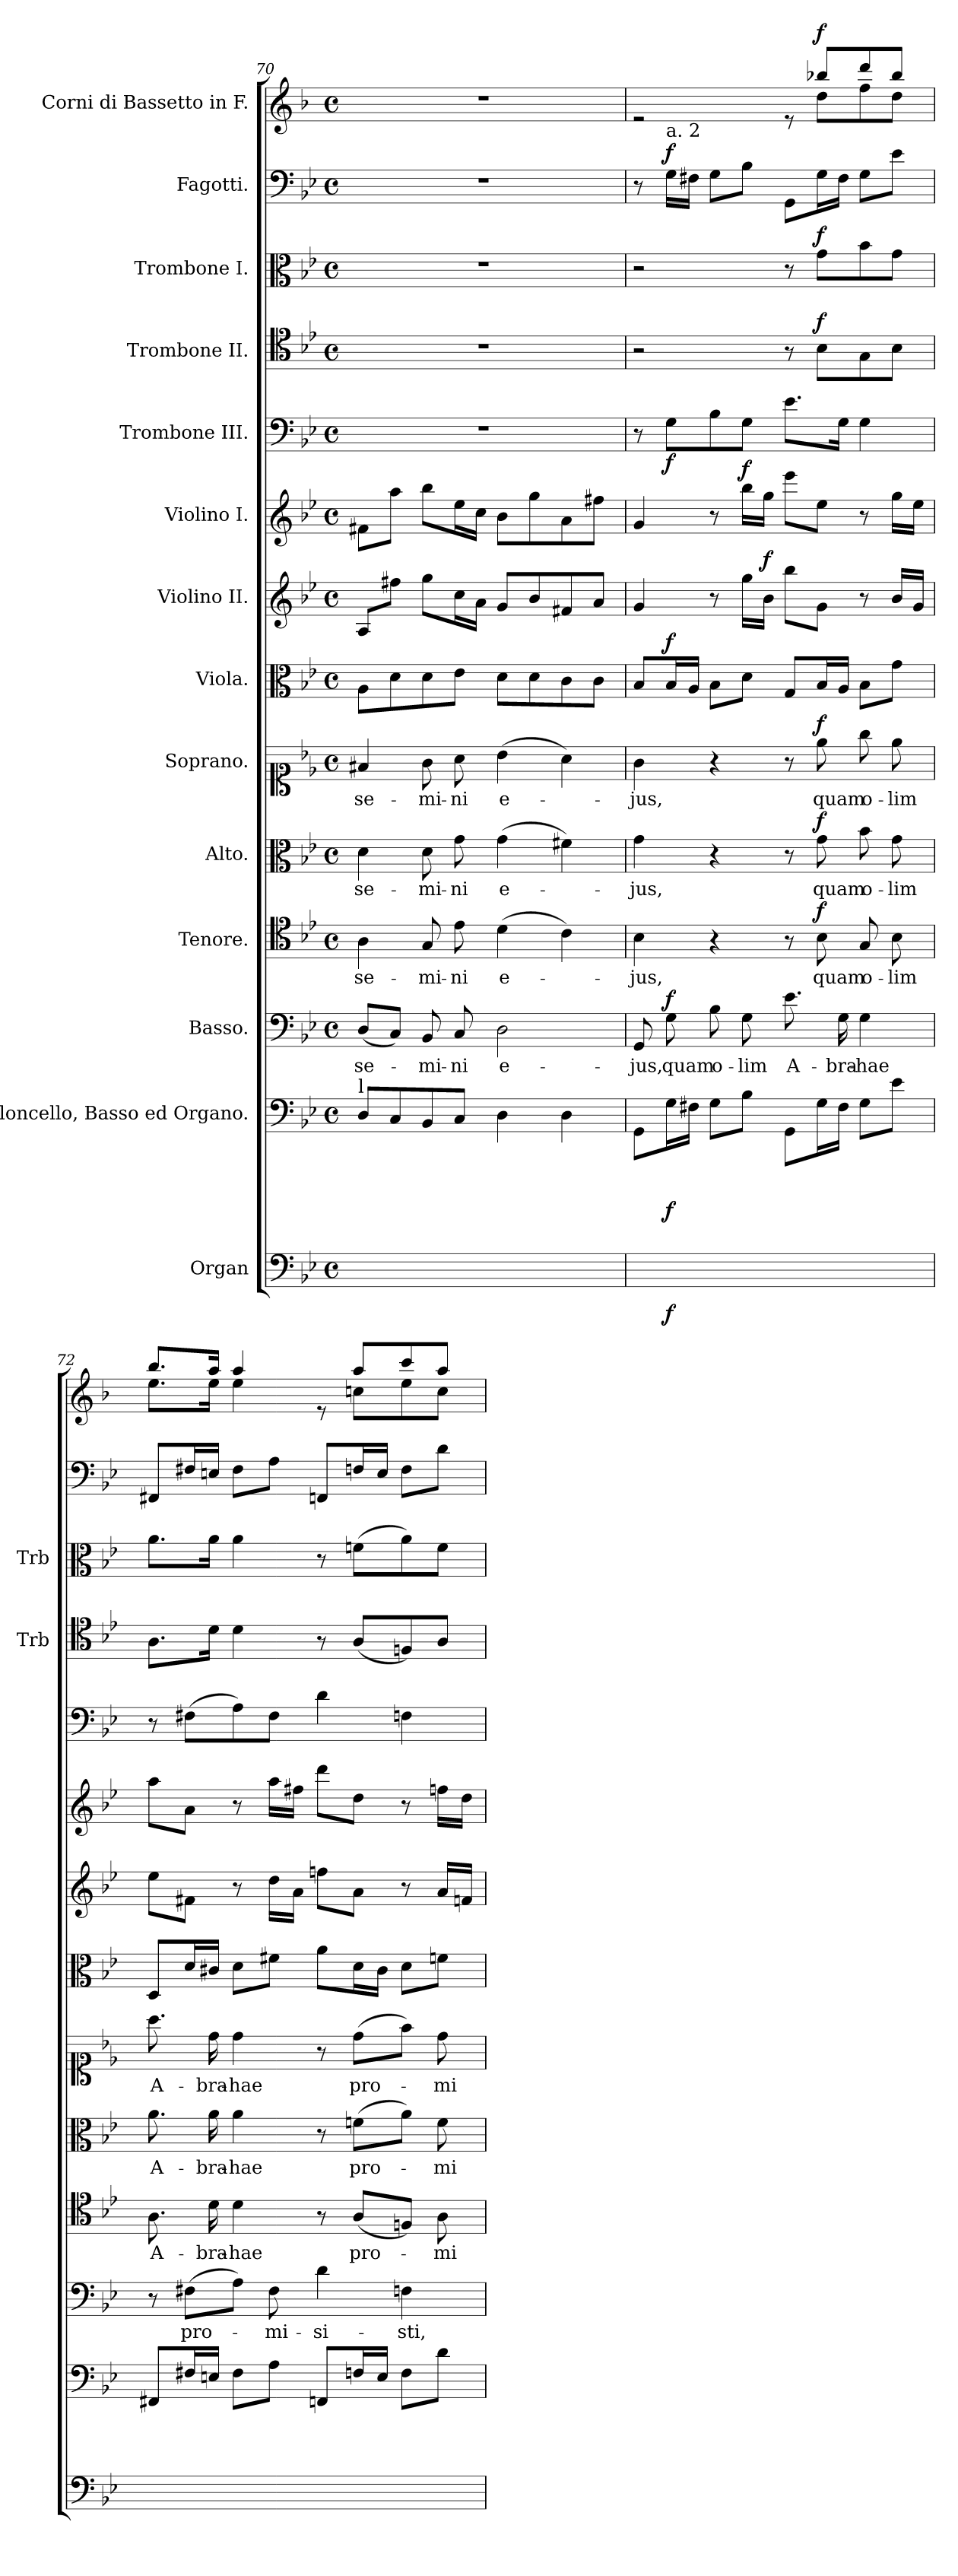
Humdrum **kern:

**kern	**dynam	**kern	**dynam	**kern	**text	**dynam	**kern	**text	**dynam	**kern	**text	**dynam	**kern	**text	**dynam	**kern	**text	**dynam	**kern	**text	**dynam	**kern	**text	**dynam	**kern	**dynam	**kern	**text	**dynam	**kern	**text	**dynam	**kern	**text	**dynam	**kern	**text	**dynam
*part14	*part14	*part13	*part13	*part12	*part12	*part12	*part11	*part11	*part11	*part10	*part10	*part10	*part9	*part9	*part9	*part8	*part8	*part8	*part7	*part7	*part7	*part6	*part6	*part6	*part5	*part5	*part4	*part4	*part4	*part3	*part3	*part3	*part2	*part2	*part2	*part1	*part1	*part1
*staff14	*staff14	*staff13	*staff13	*staff12	*staff12	*staff12	*staff11	*staff11	*staff11	*staff10	*staff10	*staff10	*staff9	*staff9	*staff9	*staff8	*staff8	*staff8	*staff7	*staff7	*staff7	*staff6	*staff6	*staff6	*staff5	*staff5	*staff4	*staff4	*staff4	*staff3	*staff3	*staff3	*staff2	*staff2	*staff2	*staff1	*staff1	*staff1
*I"Organ	*	*I"Violoncello, Basso ed Organo.	*	*I"Basso.	*	*	*I"Tenore.	*	*	*I"Alto.	*	*	*I"Soprano.	*	*	*I"Viola.	*	*	*I"Violino II.	*	*	*I"Violino I.	*	*	*I"Trombone III.	*	*I"Trombone II.	*	*	*I"Trombone I.	*	*	*I"Fagotti.	*	*	*I"Corni di Bassetto in F.	*	*
*	*	*	*	*	*	*	*	*	*	*	*	*	*	*	*	*	*	*	*	*	*	*	*	*	*	*	*I'Trb	*	*	*I'Trb	*	*	*	*	*	*	*	*
*clefF4	*	*clefF4	*	*clefF4	*	*	*clefC4	*	*	*clefC3	*	*	*clefC1	*	*	*clefC3	*	*	*clefG2	*	*	*clefG2	*	*	*clefF4	*	*clefC4	*	*	*clefC3	*	*	*clefF4	*	*	*clefG2	*	*
*	*	*	*	*	*	*	*	*	*	*	*	*	*	*	*	*	*	*	*	*	*	*	*	*	*	*	*	*	*	*	*	*	*	*	*	*ITrd4c7	*	*
*k[b-e-]	*	*k[b-e-]	*	*k[b-e-]	*	*	*k[b-e-]	*	*	*k[b-e-]	*	*	*k[b-e-]	*	*	*k[b-e-]	*	*	*k[b-e-]	*	*	*k[b-e-]	*	*	*k[b-e-]	*	*k[b-e-]	*	*	*k[b-e-]	*	*	*k[b-e-]	*	*	*k[b-e-]	*	*
*M4/4	*	*M4/4	*	*M4/4	*	*	*M4/4	*	*	*M4/4	*	*	*M4/4	*	*	*M4/4	*	*	*M4/4	*	*	*M4/4	*	*	*M4/4	*	*M4/4	*	*	*M4/4	*	*	*M4/4	*	*	*M4/4	*	*
*met(c)	*	*met(c)	*	*met(c)	*	*	*met(c)	*	*	*met(c)	*	*	*met(c)	*	*	*met(c)	*	*	*met(c)	*	*	*met(c)	*	*	*met(c)	*	*met(c)	*	*	*met(c)	*	*	*met(c)	*	*	*met(c)	*	*
=70	=70	=70	=70	=70	=70	=70	=70	=70	=70	=70	=70	=70	=70	=70	=70	=70	=70	=70	=70	=70	=70	=70	=70	=70	=70	=70	=70	=70	=70	=70	=70	=70	=70	=70	=70	=70	=70	=70
*^	*	*^	*	*	*	*	*	*	*	*	*	*	*	*	*	*	*	*	*	*	*	*	*	*	*	*	*	*	*	*	*	*	*	*	*	*	*	*
!	!	!	!LO:TX:a:t=l	!	!	!	!	!	!	!	!	!	!	!	!	!	!	!	!	!	!	!	!	!	!	!	!	!	!	!	!	!	!	!	!	!	!	!	!	!
!	!	!	!	!	!	!	!LO:LY:b	!	!	!LO:LY:b	!	!	!LO:LY:b	!	!	!LO:LY:b	!	!	!LO:LY:b	!	!	!LO:LY:b	!	!	!LO:LY:b	!	!	!	!	!	!	!	!	!	!	!	!	!	!	!
4A\yy 4d\yy 4f#X\yy	8DD/Lyy	.	8D/L	8DD/Lyy	.	(<8D/L	se-	.	4A\	se-	.	4d\	se-	.	4f#X/	se-	.	8A\L	.	.	8A/L	.	.	8f#X\L	.	.	1r	.	1r	.	.	1r	.	.	1r	.	.	1r	.	.
.	8CC/yy	.	8C/	8CC/yy	.	8C/J)	.	.	.	.	.	.	.	.	.	.	.	8d\	.	.	8ff#X\J	.	.	8aa\J	.	.	.	.	.	.	.	.	.	.	.	.	.	.	.	.
!	!	!	!	!	!	!	!LO:LY:b	!	!	!LO:LY:b	!	!	!LO:LY:b	!	!	!LO:LY:b	!	!	!	!	!	!	!	!	!	!	!	!	!	!	!	!	!	!	!	!	!	!	!	!
8B-\yy 8d\yy 8g\yyL	8BBB-/yy	.	8BB-/	8BBB-/yy	.	8BB-/	-mi-	.	8G/	-mi-	.	8d\	-mi-	.	8g\	-mi-	.	8d\	.	.	8gg\L	.	.	8bb-\L	.	.	.	.	.	.	.	.	.	.	.	.	.	.	.	.
!	!	!	!	!	!	!	!LO:LY:b	!	!	!LO:LY:b	!	!	!LO:LY:b	!	!	!LO:LY:b	!	!	!	!	!	!	!	!	!	!	!	!	!	!	!	!	!	!	!	!	!	!	!	!
8c\yy 8d\yy 8g\yyJ	8CC/Jyy	.	8C/J	8CC/Jyy	.	8C/	-ni	.	8e-\	-ni	.	8g\	-ni	.	8a\	-ni	.	8e-\J	.	.	16cc\L	.	.	16ee-\L	.	.	.	.	.	.	.	.	.	.	.	.	.	.	.	.
.	.	.	.	.	.	.	.	.	.	.	.	.	.	.	.	.	.	.	.	.	16a\JJ	.	.	16cc\JJ	.	.	.	.	.	.	.	.	.	.	.	.	.	.	.	.
!	!	!	!	!	!	!	!LO:LY:b	!	!	!LO:LY:b	!	!	!LO:LY:b	!	!	!LO:LY:b	!	!	!	!	!	!	!	!	!	!	!	!	!	!	!	!	!	!	!	!	!	!	!	!
4d\yy 4g\yy 4b-\yy	4DD/yy	.	4D\	4DD\yy	.	2D\	e-	.	(>4d\	e-	.	(>4g\	e-	.	(>4b-\	e-	.	8d\L	.	.	8g/L	.	.	8b-\L	.	.	.	.	.	.	.	.	.	.	.	.	.	.	.	.
.	.	.	.	.	.	.	.	.	.	.	.	.	.	.	.	.	.	8d\	.	.	8b-/	.	.	8gg\	.	.	.	.	.	.	.	.	.	.	.	.	.	.	.	.
4c\yy 4f#\yy 4a\yy	4DD/yy	.	4D\	4DD\yy	.	.	.	.	4c\)	.	.	4f#X\)	.	.	4a\)	.	.	8c\	.	.	8f#X/	.	.	8a\	.	.	.	.	.	.	.	.	.	.	.	.	.	.	.	.
.	.	.	.	.	.	.	.	.	.	.	.	.	.	.	.	.	.	8c\J	.	.	8a/J	.	.	8ff#X\J	.	.	.	.	.	.	.	.	.	.	.	.	.	.	.	.
=71	=71	=71	=71	=71	=71	=71	=71	=71	=71	=71	=71	=71	=71	=71	=71	=71	=71	=71	=71	=71	=71	=71	=71	=71	=71	=71	=71	=71	=71	=71	=71	=71	=71	=71	=71	=71	=71	=71	=71	=71
!	!	!	!	!	!	!	!LO:LY:b	!	!	!LO:LY:b	!	!	!LO:LY:b	!	!	!LO:LY:b	!	!	!	!	!	!	!	!	!	!	!	!	!	!	!	!	!	!	!	!	!	!	!	!
*	*	*	*	*	*	*	*	*	*	*	*	*	*	*	*	*	*	*	*	*	*	*	*	*	*	*	*	*	*	*	*	*	*	*	*	*	*	*^	*	*
8G\yy 8B-\yy 8d\yy 8g\yy	8GGG/Lyy	.	8GG\L	8GGG\Lyy	.	8GG/	-jus,	.	4B-\	-jus,	.	4g\	-jus,	.	4g\	-jus,	.	8B-/L	.	.	4g/	.	.	4g/	.	.	8r	.	2r	.	.	2r	.	.	8r	.	.	2re	8ryy	.	.
!	!	!	!	!	!	!	!	!	!	!	!	!	!	!	!	!	!	!	!	!	!	!	!	!	!	!	!	!	!	!	!	!	!	!	!LO:TX:a:t=a. 2	!	!	!	!	!	!
!	!	!LO:DY:b	!	!	!LO:DY:b	!	!LO:LY:b	!LO:DY:a	!	!	!	!	!	!	!	!	!	!	!	!LO:DY:b	!	!	!	!	!	!	!	!LO:DY:b	!	!	!	!	!	!	!	!	!LO:DY:b	!	!	!	!
*	*	*	*	*	*	*	*	*	*	*	*	*	*	*	*	*	*	*	*	*	*	*	*	*	*	*	*	*	*	*	*	*	*	*	*	*	*	*v	*v	*	*
[4.B-\yy 4.d\yy [4.g\yy	16GG/Lyy	f	16G\L	16GG\Lyy	f	8G\	quam	f	.	.	.	.	.	.	.	.	.	16B-/L	.	f	.	.	.	.	.	.	8G\L	f	.	.	.	.	.	.	16G\LL	.	f	.	.	.
!	!	!	!	!	!	!	!	!	!	!	!	!	!	!	!	!	!	!	!	!	!	!	!	!	!	!	!	!	!	!	!	!	!	!	!	!LO:LY:b	!	!	!	!
.	16FF#X/JJyy	.	16F#X\JJ	16FF#X\JJyy	.	.	.	.	.	.	.	.	.	.	.	.	.	16A/JJ	.	.	.	.	.	.	.	.	.	.	.	.	.	.	.	.	16F#X\JJ	.	.	.	.	.
!	!	!	!	!	!	!	!LO:LY:b	!	!	!	!	!	!	!	!	!	!	!	!	!	!	!	!	!	!	!	!	!	!	!	!	!	!	!	!	!	!	!	!	!
.	8GG/Lyy	.	8G\L	8GG\Lyy	.	8B-\	o-	.	4r	.	.	4r	.	.	4r	.	.	8B-\L	.	.	8r	.	.	8r	.	.	8B-\	.	.	.	.	.	.	.	8G\L	.	.	.	.	.
!	!	!	!	!	!	!	!LO:LY:b	!	!	!	!	!	!	!	!	!	!	!	!	!	!	!	!	!	!	!LO:DY:b	!	!	!	!	!	!	!	!	!	!	!	!	!	!
.	8BB-/Jyy	.	8B-\J	8BB-\Jyy	.	8G\	-lim	.	.	.	.	.	.	.	.	.	.	8d\J	.	.	16gg\LL	.	.	16bb-\LL	.	f	8G\J	.	.	.	.	.	.	.	8B-\J	.	.	.	.	.
!	!	!	!	!	!	!	!	!	!	!	!	!	!	!	!	!	!	!	!	!	!	!	!LO:DY:b	!	!	!	!	!	!	!	!	!	!	!	!	!	!	!	!	!
.	.	.	.	.	.	.	.	.	.	.	.	.	.	.	.	.	.	.	.	.	16b-\JJ	.	f	16gg\JJ	.	.	.	.	.	.	.	.	.	.	.	.	.	.	.	.
!	!	!	!	!	!	!	!LO:LY:b	!	!	!	!	!	!	!	!	!	!	!	!	!	!	!	!	!	!	!	!	!	!	!	!	!	!	!	!	!	!	!	!	!
2B-\yy] 2e-\yy 2g\yy]	8GGG/Lyy	.	8GG\L	8GGG\Lyy	.	8.e-\	A-	.	8r	.	.	8r	.	.	8r	.	.	8G/L	.	.	8bb-\L	.	.	8eee-\L	.	.	8.e-\L	.	8r	.	.	8r	.	.	8GG\L	.	.	8re	.	.
!	!	!	!	!	!	!	!	!	!	!LO:LY:b	!LO:DY:a	!	!LO:LY:b	!LO:DY:a	!	!LO:LY:b	!LO:DY:a	!	!	!	!	!	!	!	!	!	!	!	!	!	!LO:DY:b	!	!	!LO:DY:b	!	!	!	!	!	!LO:DY:b
*	*	*	*	*	*	*	*	*	*	*	*	*	*	*	*	*	*	*	*	*	*	*	*	*	*	*	*	*	*	*	*	*	*	*	*	*	*	*^	*	*
.	16GG/Lyy	.	16G\L	16GG\Lyy	.	.	.	.	8B-\	quam	f	8g\	quam	f	8ee-\	quam	f	16B-/L	.	.	8g\J	.	.	8ee-\J	.	.	.	.	8B-\L	.	f	8g\L	.	f	16G\L	.	.	8ee-X/L	8g\L	.	f
!	!	!	!	!	!	!	!LO:LY:b	!	!	!	!	!	!	!	!	!	!	!	!	!	!	!	!	!	!	!	!	!	!	!	!	!	!	!	!	!	!	!	!	!	!
.	16FF#/JJyy	.	16F#\JJ	16FF#\JJyy	.	16G\	-bra-	.	.	.	.	.	.	.	.	.	.	16A/JJ	.	.	.	.	.	.	.	.	16G\Jk	.	.	.	.	.	.	.	16F#\JJ	.	.	.	.	.	.
!	!	!	!	!	!	!	!LO:LY:b	!	!	!LO:LY:b	!	!	!LO:LY:b	!	!	!LO:LY:b	!	!	!	!	!	!	!	!	!	!	!	!	!	!LO:LY:b	!	!	!LO:LY:b	!	!	!	!	!	!	!LO:LY:b	!
.	8GG/Lyy	.	8G\L	8GG\Lyy	.	4G\	-hae	.	8G/	o-	.	8b-\	o-	.	8gg\	o-	.	8B-\L	.	.	8r	.	.	8r	.	.	4G\	.	8G\	.	.	8b-\	.	.	8G\L	.	.	8gg/	8b-\	.	.
!	!	!	!	!	!	!	!	!	!	!LO:LY:b	!	!	!LO:LY:b	!	!	!LO:LY:b	!	!	!	!	!	!	!	!	!	!	!	!	!	!	!	!	!	!	!	!	!	!	!	!	!
.	8E-/Jyy	.	8e-\J	8E-\Jyy	.	.	.	.	8B-\	-lim	.	8g\	-lim	.	8ee-\	-lim	.	8g\J	.	.	16b-/LL	.	.	16gg\LL	.	.	.	.	8B-\J	.	.	8g\J	.	.	8e-\J	.	.	8ee-/J	8g\J	.	.
.	.	.	.	.	.	.	.	.	.	.	.	.	.	.	.	.	.	.	.	.	16g/JJ	.	.	16ee-\JJ	.	.	.	.	.	.	.	.	.	.	.	.	.	.	.	.	.
!!LO:PB:g=z	!!
=72	=72	=72	=72	=72	=72	=72	=72	=72	=72	=72	=72	=72	=72	=72	=72	=72	=72	=72	=72	=72	=72	=72	=72	=72	=72	=72	=72	=72	=72	=72	=72	=72	=72	=72	=72	=72	=72	=72	=72	=72	=72
!	!	!	!	!	!	!	!	!	!	!LO:LY:b	!	!	!LO:LY:b	!	!	!LO:LY:b	!	!	!	!	!	!	!	!	!	!	!	!	!	!	!	!	!	!	!	!	!	!	!	!	!
4c\yy 4e-\yy [4f#X\yy [4a\yy	8FFF#X/Lyy	.	8FF#X/L	8FFF#X/Lyy	.	8r	.	.	8.A\	A-	.	8.a\	A-	.	8.aa\	A-	.	8D/L	.	.	8ee-\L	.	.	8aa\L	.	.	8r	.	8.A\L	.	.	8.a\L	.	.	8FF#X/L	.	.	8.ee-/L	8.a\L	.	.
!	!	!	!	!	!	!	!LO:LY:b	!	!	!	!	!	!	!	!	!	!	!	!	!	!	!	!	!	!	!	!	!	!	!	!	!	!	!	!	!	!	!	!	!	!
.	16FF#X/Lyy	.	16F#X/L	16FF#/Lyy	.	(>8F#X\L	pro-	.	.	.	.	.	.	.	.	.	.	16d/L	.	.	8f#X\J	.	.	8a\J	.	.	(>8F#X\L	.	.	.	.	.	.	.	16F#X/L	.	.	.	.	.	.
!	!	!	!	!	!	!	!	!	!	!LO:LY:b	!	!	!LO:LY:b	!	!	!LO:LY:b	!	!	!	!	!	!	!	!	!	!	!	!	!	!	!	!	!	!	!	!	!	!	!	!	!
.	16EEn/JJyy	.	16En/JJ	16EEn/JJyy	.	.	.	.	16d\	-bra-	.	16a\	-bra-	.	16dd\	-bra-	.	16c#X/JJ	.	.	.	.	.	.	.	.	.	.	16d\Jk	.	.	16a\Jk	.	.	16En/JJ	.	.	16dd/Jk	16a\Jk	.	.
!	!	!	!	!	!	!	!	!	!	!LO:LY:b	!	!	!LO:LY:b	!	!	!LO:LY:b	!	!	!	!	!	!	!	!	!	!	!	!	!	!	!	!	!	!	!	!	!	!	!	!	!
[4d\yy 4f#\yy] 4a\yy_	8FF#/Lyy	.	8F#\L	8FF#\Lyy	.	8A\J)	.	.	4d\	-hae	.	4a\	-hae	.	4dd\	-hae	.	8d\L	.	.	8r	.	.	8r	.	.	8A\)	.	4d\	.	.	4a\	.	.	8F#\L	.	.	4dd/	4a\	.	.
!	!	!	!	!	!	!	!LO:LY:b	!	!	!	!	!	!	!	!	!	!	!	!	!	!	!	!	!	!	!	!	!	!	!	!	!	!	!	!	!	!	!	!	!	!
.	8AA/Jyy	.	8A\J	8AA\Jyy	.	8F#\	-mi-	.	.	.	.	.	.	.	.	.	.	8f#X\J	.	.	16dd\LL	.	.	16aa\LL	.	.	8F#\J	.	.	.	.	.	.	.	8A\J	.	.	.	.	.	.
.	.	.	.	.	.	.	.	.	.	.	.	.	.	.	.	.	.	.	.	.	16a\JJ	.	.	16ff#X\JJ	.	.	.	.	.	.	.	.	.	.	.	.	.	.	.	.	.
!	!	!	!	!	!	!	!LO:LY:b	!	!	!	!	!	!	!	!	!	!	!	!	!	!	!	!	!	!	!	!	!	!	!	!	!	!	!	!	!	!	!	!	!	!
4d\yy] [4fn\yy 4a\yy_	8FFFn/Lyy	.	8FFn/L	8FFFn/Lyy	.	4d\	-si-	.	8r	.	.	8r	.	.	8r	.	.	8a\L	.	.	8ffn\L	.	.	8ddd\L	.	.	4d\	.	8r	.	.	8r	.	.	8FFn/L	.	.	8re	8ryy	.	.
!	!	!	!	!	!	!	!	!	!	!LO:LY:b	!	!	!LO:LY:b	!	!	!LO:LY:b	!	!	!	!	!	!	!	!	!	!	!	!	!	!	!	!	!	!	!	!	!	!	!	!	!
.	16FFn/Lyy	.	16Fn/L	16FF/Lyy	.	.	.	.	(<8A/L	pro-	.	(>8fn\L	pro-	.	(>8dd\L	pro-	.	16d\L	.	.	8a\J	.	.	8dd\J	.	.	.	.	(<8A/L	.	.	(>8fn\L	.	.	16Fn/L	.	.	8dd/L	8fn\L	.	.
.	16EE/JJyy	.	16E/JJ	16EE/JJyy	.	.	.	.	.	.	.	.	.	.	.	.	.	16c#\JJ	.	.	.	.	.	.	.	.	.	.	.	.	.	.	.	.	16E/JJ	.	.	.	.	.	.
!	!	!	!	!	!	!	!LO:LY:b	!	!	!	!	!	!	!	!	!	!	!	!	!	!	!	!	!	!	!	!	!	!	!	!	!	!	!	!	!	!	!	!	!	!
4c\yy 4f\yy] 4a\yy]	8FF/Lyy	.	8F\L	8FF\Lyy	.	4Fn\	-sti,	.	8Fn/J)	.	.	8a\J)	.	.	8ff\J)	.	.	8d\L	.	.	8r	.	.	8r	.	.	4Fn\	.	8Fn/)	.	.	8a\)	.	.	8F\L	.	.	8ff/	8a\	.	.
!	!	!	!	!	!	!	!	!	!	!LO:LY:b	!	!	!LO:LY:b	!	!	!LO:LY:b	!	!	!	!	!	!	!	!	!	!	!	!	!	!	!	!	!	!	!	!	!	!	!	!	!
.	8D/Jyy	.	8d\J	8D\Jyy	.	.	.	.	8A\	-mi-	.	8f\	-mi-	.	8dd\	-mi-	.	8fn\J	.	.	16a/LL	.	.	16ffn\LL	.	.	.	.	8A/J	.	.	8f\J	.	.	8d\J	.	.	8dd/J	8f\J	.	.
.	.	.	.	.	.	.	.	.	.	.	.	.	.	.	.	.	.	.	.	.	16fn/JJ	.	.	16dd\JJ	.	.	.	.	.	.	.	.	.	.	.	.	.	.	.	.	.
*v	*v	*	*	*	*	*	*	*	*	*	*	*	*	*	*	*	*	*	*	*	*	*	*	*	*	*	*	*	*	*	*	*	*	*	*	*	*	*v	*v	*	*
*	*	*v	*v	*	*	*	*	*	*	*	*	*	*	*	*	*	*	*	*	*	*	*	*	*	*	*	*	*	*	*	*	*	*	*	*	*	*	*	*
=	=	=	=	=	=	=	=	=	=	=	=	=	=	=	=	=	=	=	=	=	=	=	=	=	=	=	=	=	=	=	=	=	=	=	=	=	=	=
*-	*-	*-	*-	*-	*-	*-	*-	*-	*-	*-	*-	*-	*-	*-	*-	*-	*-	*-	*-	*-	*-	*-	*-	*-	*-	*-	*-	*-	*-	*-	*-	*-	*-	*-	*-	*-	*-	*-
